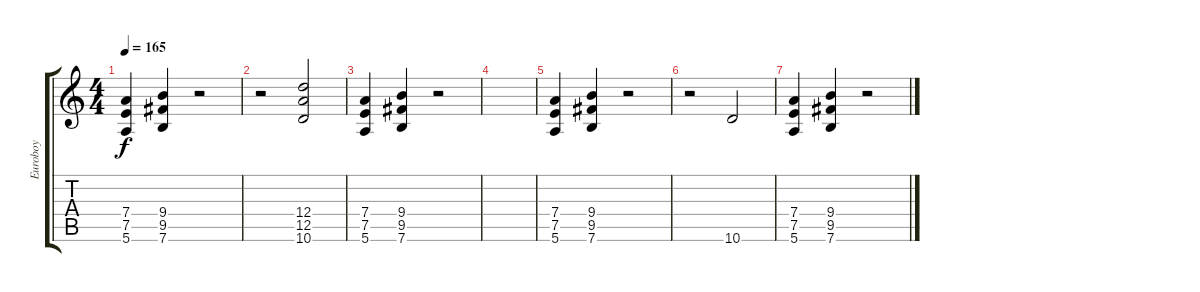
\track ("Euroboy" "Euroboy") {instrument distortionguitar}
\staff {score tabs}
\tuning (E4 B3 G3 D3 A2 E2) {hide}
\ts (4 4)
\tempo 165
\clef g2
\ks c
(7.4 7.5 5.6).4{dy f} (9.4 9.5 7.6).4 r.2 |
r.2 (12.4 12.5 10.6).2 |
(7.4 7.5 5.6).4 (9.4 9.5 7.6).4 r.2 |
|
(7.4 7.5 5.6).4 (9.4 9.5 7.6).4 r.2 |
r.2 10.6.2 |
(7.4 7.5 5.6).4 (9.4 9.5 7.6).4 r.2
